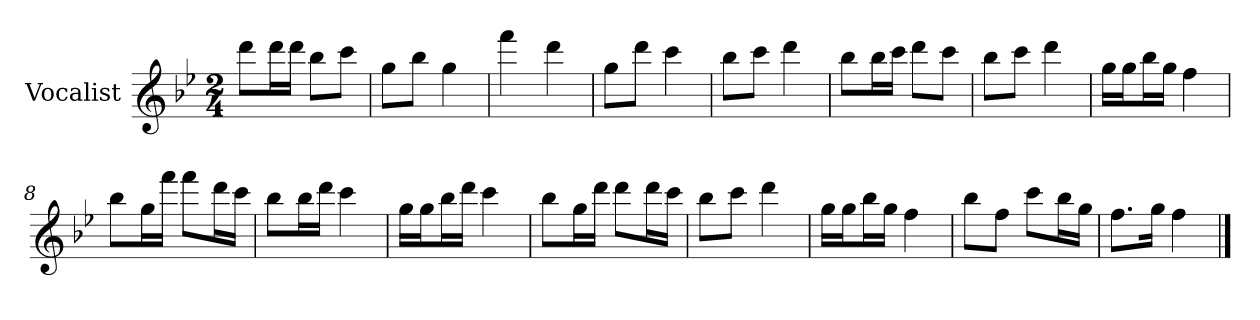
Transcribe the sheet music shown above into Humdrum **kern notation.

**kern
*part1
*staff1
*I"Vocalist
*k[b-e-]
*B-:
*M2/4
=
8dddL
16dddL
16dddJJ
8bb-L
8cccJ
=1
8ggL
8bb-J
4gg
=2
4fff
4ddd
=3
8ggL
8dddJ
4ccc
=4
8bb-L
8cccJ
4ddd
=5
8bb-L
16bb-L
16cccJJ
8dddL
8cccJ
=6
8bb-L
8cccJ
4ddd
=7
16ggLL
16ggJ
16bb-L
16ggJJ
4ff
=8
8bb-L
16ggL
16fffJJ
8fffL
16dddL
16cccJJ
=9
8bb-L
16bb-L
16dddJJ
4ccc
=10
16ggLL
16ggJ
16bb-L
16dddJJ
4ccc
=11
8bb-L
16ggL
16dddJJ
8dddL
16dddL
16cccJJ
=12
8bb-L
8cccJ
4ddd
=13
16ggLL
16ggJ
16bb-L
16ggJJ
4ff
=14
8bb-L
8ffJ
8cccL
16bb-L
16ggJJ
=15
8.ffL
16ggJk
4ff
==
*-
